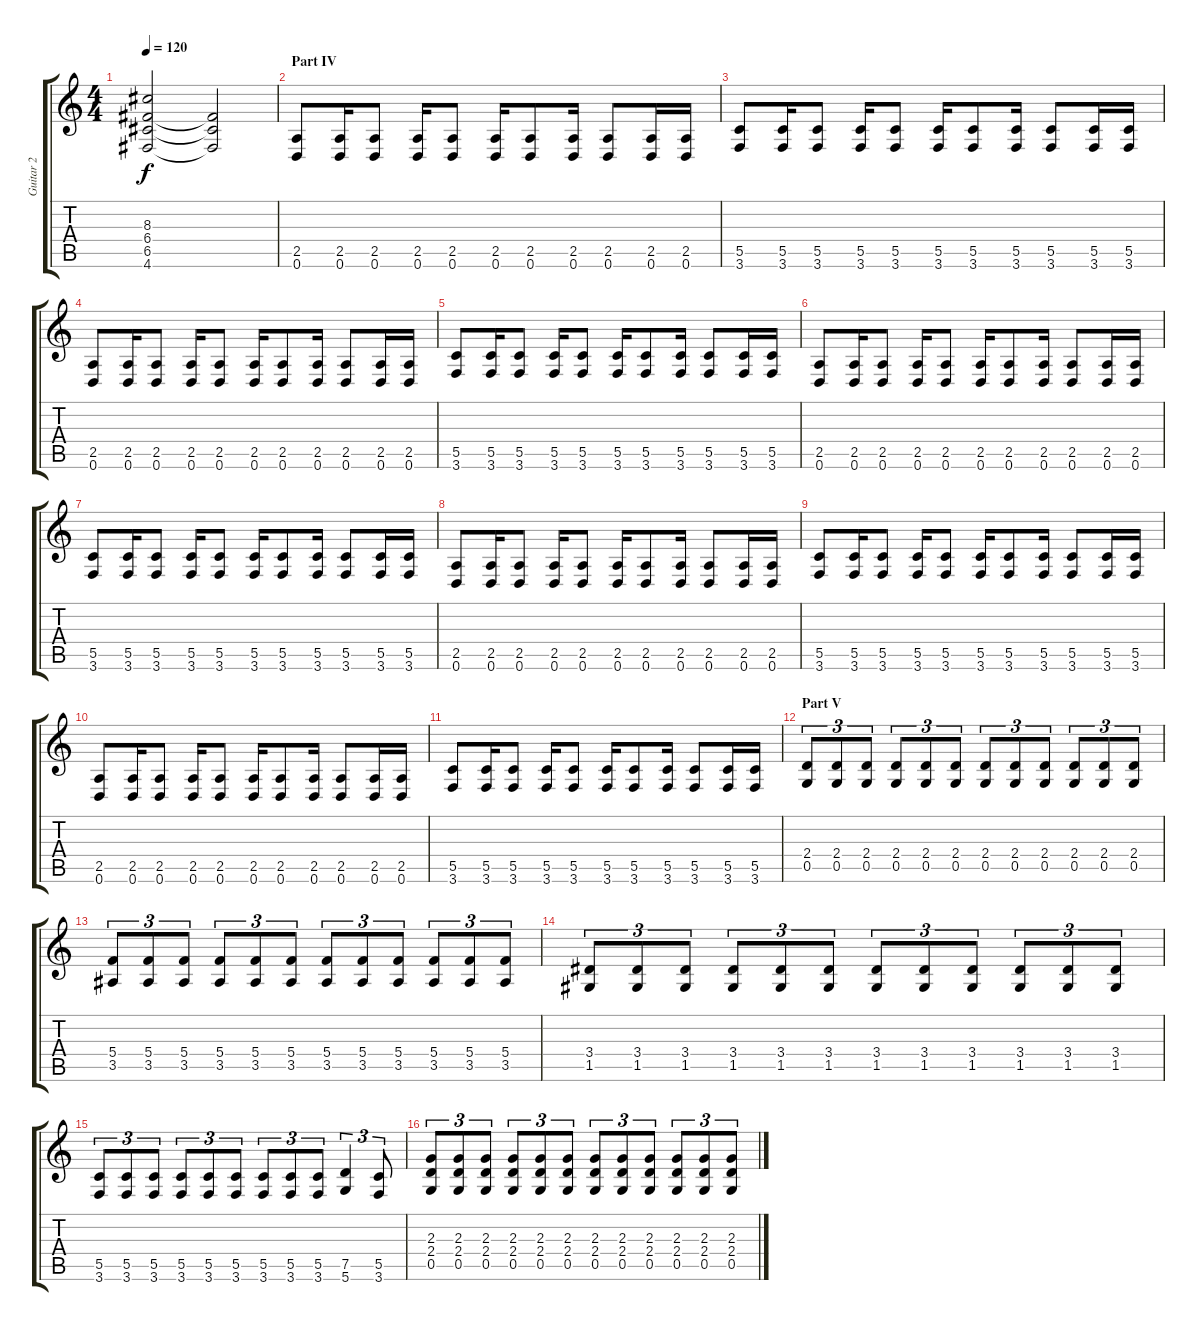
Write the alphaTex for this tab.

\track ("Guitar 2" "Guitar 2") {instrument distortionguitar}
\staff {score tabs}
\tuning (D4 A3 F3 C3 G2 D2) {hide}
\ts (4 4)
\tempo 120
\clef g2
\ks c
(8.3 6.4{t} 6.5{t} 4.6{t}).2{dy f} (6.4{t} 6.5{t} 4.6{t}).2 |
\section ("" "Part IV")
(2.5 0.6).8{volume 16 balance 0} (2.5 0.6).16 (2.5 0.6).8 (2.5 0.6).16 (2.5 0.6).8 (2.5 0.6).16 (2.5 0.6).8 (2.5 0.6).16 (2.5 0.6).8 (2.5 0.6).16 (2.5 0.6).16 |
(5.5 3.6).8 (5.5 3.6).16 (5.5 3.6).8 (5.5 3.6).16 (5.5 3.6).8 (5.5 3.6).16 (5.5 3.6).8 (5.5 3.6).16 (5.5 3.6).8 (5.5 3.6).16 (5.5 3.6).16 |
(2.5 0.6).8 (2.5 0.6).16 (2.5 0.6).8 (2.5 0.6).16 (2.5 0.6).8 (2.5 0.6).16 (2.5 0.6).8 (2.5 0.6).16 (2.5 0.6).8 (2.5 0.6).16 (2.5 0.6).16 |
(5.5 3.6).8 (5.5 3.6).16 (5.5 3.6).8 (5.5 3.6).16 (5.5 3.6).8 (5.5 3.6).16 (5.5 3.6).8 (5.5 3.6).16 (5.5 3.6).8 (5.5 3.6).16 (5.5 3.6).16 |
(2.5 0.6).8 (2.5 0.6).16 (2.5 0.6).8 (2.5 0.6).16 (2.5 0.6).8 (2.5 0.6).16 (2.5 0.6).8 (2.5 0.6).16 (2.5 0.6).8 (2.5 0.6).16 (2.5 0.6).16 |
(5.5 3.6).8 (5.5 3.6).16 (5.5 3.6).8 (5.5 3.6).16 (5.5 3.6).8 (5.5 3.6).16 (5.5 3.6).8 (5.5 3.6).16 (5.5 3.6).8 (5.5 3.6).16 (5.5 3.6).16 |
(2.5 0.6).8 (2.5 0.6).16 (2.5 0.6).8 (2.5 0.6).16 (2.5 0.6).8 (2.5 0.6).16 (2.5 0.6).8 (2.5 0.6).16 (2.5 0.6).8 (2.5 0.6).16 (2.5 0.6).16 |
(5.5 3.6).8 (5.5 3.6).16 (5.5 3.6).8 (5.5 3.6).16 (5.5 3.6).8 (5.5 3.6).16 (5.5 3.6).8 (5.5 3.6).16 (5.5 3.6).8 (5.5 3.6).16 (5.5 3.6).16 |
(2.5 0.6).8 (2.5 0.6).16 (2.5 0.6).8 (2.5 0.6).16 (2.5 0.6).8 (2.5 0.6).16 (2.5 0.6).8 (2.5 0.6).16 (2.5 0.6).8 (2.5 0.6).16 (2.5 0.6).16 |
(5.5 3.6).8 (5.5 3.6).16 (5.5 3.6).8 (5.5 3.6).16 (5.5 3.6).8 (5.5 3.6).16 (5.5 3.6).8 (5.5 3.6).16 (5.5 3.6).8 (5.5 3.6).16 (5.5 3.6).16 |
\section ("" "Part V")
(2.4 0.5).8{tu (3 2)} (2.4 0.5).8{tu (3 2)} (2.4 0.5).8{tu (3 2)} (2.4 0.5).8{tu (3 2)} (2.4 0.5).8{tu (3 2)} (2.4 0.5).8{tu (3 2)} (2.4 0.5).8{tu (3 2)} (2.4 0.5).8{tu (3 2)} (2.4 0.5).8{tu (3 2)} (2.4 0.5).8{tu (3 2)} (2.4 0.5).8{tu (3 2)} (2.4 0.5).8{tu (3 2)} |
(5.4 3.5).8{tu (3 2)} (5.4 3.5).8{tu (3 2)} (5.4 3.5).8{tu (3 2)} (5.4 3.5).8{tu (3 2)} (5.4 3.5).8{tu (3 2)} (5.4 3.5).8{tu (3 2)} (5.4 3.5).8{tu (3 2)} (5.4 3.5).8{tu (3 2)} (5.4 3.5).8{tu (3 2)} (5.4 3.5).8{tu (3 2)} (5.4 3.5).8{tu (3 2)} (5.4 3.5).8{tu (3 2)} |
(3.4 1.5).8{tu (3 2)} (3.4 1.5).8{tu (3 2)} (3.4 1.5).8{tu (3 2)} (3.4 1.5).8{tu (3 2)} (3.4 1.5).8{tu (3 2)} (3.4 1.5).8{tu (3 2)} (3.4 1.5).8{tu (3 2)} (3.4 1.5).8{tu (3 2)} (3.4 1.5).8{tu (3 2)} (3.4 1.5).8{tu (3 2)} (3.4 1.5).8{tu (3 2)} (3.4 1.5).8{tu (3 2)} |
(5.5 3.6).8{tu (3 2)} (5.5 3.6).8{tu (3 2)} (5.5 3.6).8{tu (3 2)} (5.5 3.6).8{tu (3 2)} (5.5 3.6).8{tu (3 2)} (5.5 3.6).8{tu (3 2)} (5.5 3.6).8{tu (3 2)} (5.5 3.6).8{tu (3 2)} (5.5 3.6).8{tu (3 2)} (7.5 5.6).4{tu (3 2)} (5.5 3.6).8{tu (3 2)} |
(2.3 2.4 0.5).8{tu (3 2)} (2.3 2.4 0.5).8{tu (3 2)} (2.3 2.4 0.5).8{tu (3 2)} (2.3 2.4 0.5).8{tu (3 2)} (2.3 2.4 0.5).8{tu (3 2)} (2.3 2.4 0.5).8{tu (3 2)} (2.3 2.4 0.5).8{tu (3 2)} (2.3 2.4 0.5).8{tu (3 2)} (2.3 2.4 0.5).8{tu (3 2)} (2.3 2.4 0.5).8{tu (3 2)} (2.3 2.4 0.5).8{tu (3 2)} (2.3 2.4 0.5).8{tu (3 2)}
